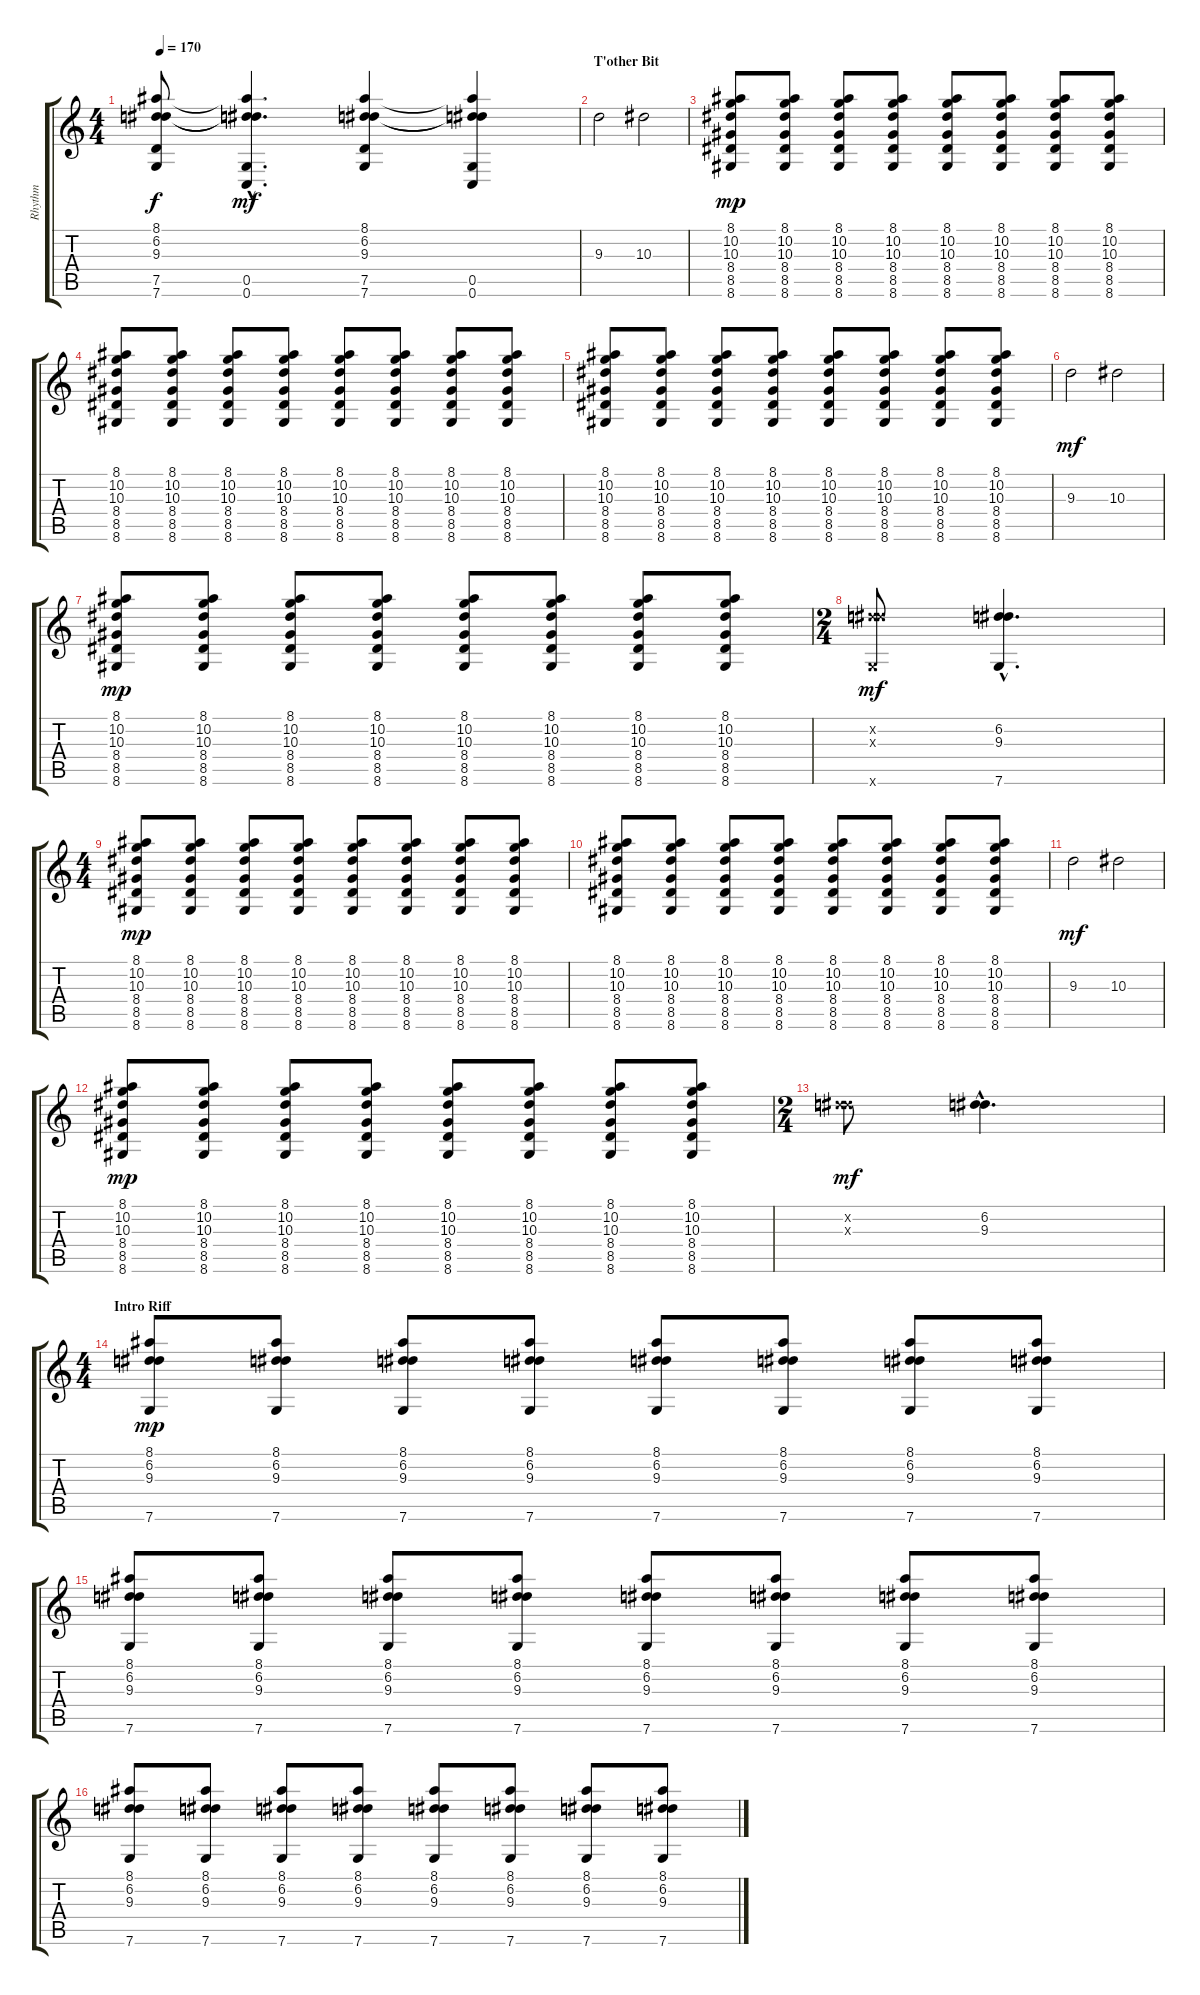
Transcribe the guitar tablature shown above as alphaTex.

\track ("Rhythm" "Rhythm") {instrument overdrivenguitar}
\staff {score tabs}
\tuning (D4 A3 F3 C3 G2 C2) {hide}
\ts (4 4)
\tempo 170
\clef g2
\ks c
(8.1{t} 6.2{t} 9.3{t} 7.5{t} 7.6{t}).8{dy f} (8.1{hac t} 6.2{hac t} 9.3{hac t} 0.5{hac} 0.6{hac}).4{d dy mf} (8.1 6.2 9.3 7.5 7.6).4 (8.1{t} 6.2{t} 9.3{t} 0.5 0.6).4 |
\section ("" "T'other Bit")
9.3.2 10.3.2 |
(8.1 10.2 10.3 8.4 8.5 8.6).8{dy mp} (8.1 10.2 10.3 8.4 8.5 8.6).8 (8.1 10.2 10.3 8.4 8.5 8.6).8 (8.1 10.2 10.3 8.4 8.5 8.6).8 (8.1 10.2 10.3 8.4 8.5 8.6).8 (8.1 10.2 10.3 8.4 8.5 8.6).8 (8.1 10.2 10.3 8.4 8.5 8.6).8 (8.1 10.2 10.3 8.4 8.5 8.6).8 |
(8.1 10.2 10.3 8.4 8.5 8.6).8 (8.1 10.2 10.3 8.4 8.5 8.6).8 (8.1 10.2 10.3 8.4 8.5 8.6).8 (8.1 10.2 10.3 8.4 8.5 8.6).8 (8.1 10.2 10.3 8.4 8.5 8.6).8 (8.1 10.2 10.3 8.4 8.5 8.6).8 (8.1 10.2 10.3 8.4 8.5 8.6).8 (8.1 10.2 10.3 8.4 8.5 8.6).8 |
(8.1 10.2 10.3 8.4 8.5 8.6).8 (8.1 10.2 10.3 8.4 8.5 8.6).8 (8.1 10.2 10.3 8.4 8.5 8.6).8 (8.1 10.2 10.3 8.4 8.5 8.6).8 (8.1 10.2 10.3 8.4 8.5 8.6).8 (8.1 10.2 10.3 8.4 8.5 8.6).8 (8.1 10.2 10.3 8.4 8.5 8.6).8 (8.1 10.2 10.3 8.4 8.5 8.6).8 |
9.3.2{dy mf} 10.3.2 |
(8.1 10.2 10.3 8.4 8.5 8.6).8{dy mp} (8.1 10.2 10.3 8.4 8.5 8.6).8 (8.1 10.2 10.3 8.4 8.5 8.6).8 (8.1 10.2 10.3 8.4 8.5 8.6).8 (8.1 10.2 10.3 8.4 8.5 8.6).8 (8.1 10.2 10.3 8.4 8.5 8.6).8 (8.1 10.2 10.3 8.4 8.5 8.6).8 (8.1 10.2 10.3 8.4 8.5 8.6).8 |
\ts (2 4)
(6.2{x} 9.3{x} 7.6{x}).8{dy mf} (6.2{hac} 9.3{hac} 7.6{hac}).4{d} |
\ts (4 4)
(8.1 10.2 10.3 8.4 8.5 8.6).8{dy mp} (8.1 10.2 10.3 8.4 8.5 8.6).8 (8.1 10.2 10.3 8.4 8.5 8.6).8 (8.1 10.2 10.3 8.4 8.5 8.6).8 (8.1 10.2 10.3 8.4 8.5 8.6).8 (8.1 10.2 10.3 8.4 8.5 8.6).8 (8.1 10.2 10.3 8.4 8.5 8.6).8 (8.1 10.2 10.3 8.4 8.5 8.6).8 |
(8.1 10.2 10.3 8.4 8.5 8.6).8 (8.1 10.2 10.3 8.4 8.5 8.6).8 (8.1 10.2 10.3 8.4 8.5 8.6).8 (8.1 10.2 10.3 8.4 8.5 8.6).8 (8.1 10.2 10.3 8.4 8.5 8.6).8 (8.1 10.2 10.3 8.4 8.5 8.6).8 (8.1 10.2 10.3 8.4 8.5 8.6).8 (8.1 10.2 10.3 8.4 8.5 8.6).8 |
9.3.2{dy mf} 10.3.2 |
(8.1 10.2 10.3 8.4 8.5 8.6).8{dy mp} (8.1 10.2 10.3 8.4 8.5 8.6).8 (8.1 10.2 10.3 8.4 8.5 8.6).8 (8.1 10.2 10.3 8.4 8.5 8.6).8 (8.1 10.2 10.3 8.4 8.5 8.6).8 (8.1 10.2 10.3 8.4 8.5 8.6).8 (8.1 10.2 10.3 8.4 8.5 8.6).8 (8.1 10.2 10.3 8.4 8.5 8.6).8 |
\ts (2 4)
(6.2{x} 9.3{x}).8{dy mf} (6.2{hac} 9.3{hac}).4{d} |
\ts (4 4)
\section ("" "Intro Riff")
(8.1 6.2 9.3 7.6).8{dy mp} (8.1 6.2 9.3 7.6).8 (8.1 6.2 9.3 7.6).8 (8.1 6.2 9.3 7.6).8 (8.1 6.2 9.3 7.6).8 (8.1 6.2 9.3 7.6).8 (8.1 6.2 9.3 7.6).8 (8.1 6.2 9.3 7.6).8 |
(8.1 6.2 9.3 7.6).8 (8.1 6.2 9.3 7.6).8 (8.1 6.2 9.3 7.6).8 (8.1 6.2 9.3 7.6).8 (8.1 6.2 9.3 7.6).8 (8.1 6.2 9.3 7.6).8 (8.1 6.2 9.3 7.6).8 (8.1 6.2 9.3 7.6).8 |
(8.1 6.2 9.3 7.6).8 (8.1 6.2 9.3 7.6).8 (8.1 6.2 9.3 7.6).8 (8.1 6.2 9.3 7.6).8 (8.1 6.2 9.3 7.6).8 (8.1 6.2 9.3 7.6).8 (8.1 6.2 9.3 7.6).8 (8.1 6.2 9.3 7.6).8
